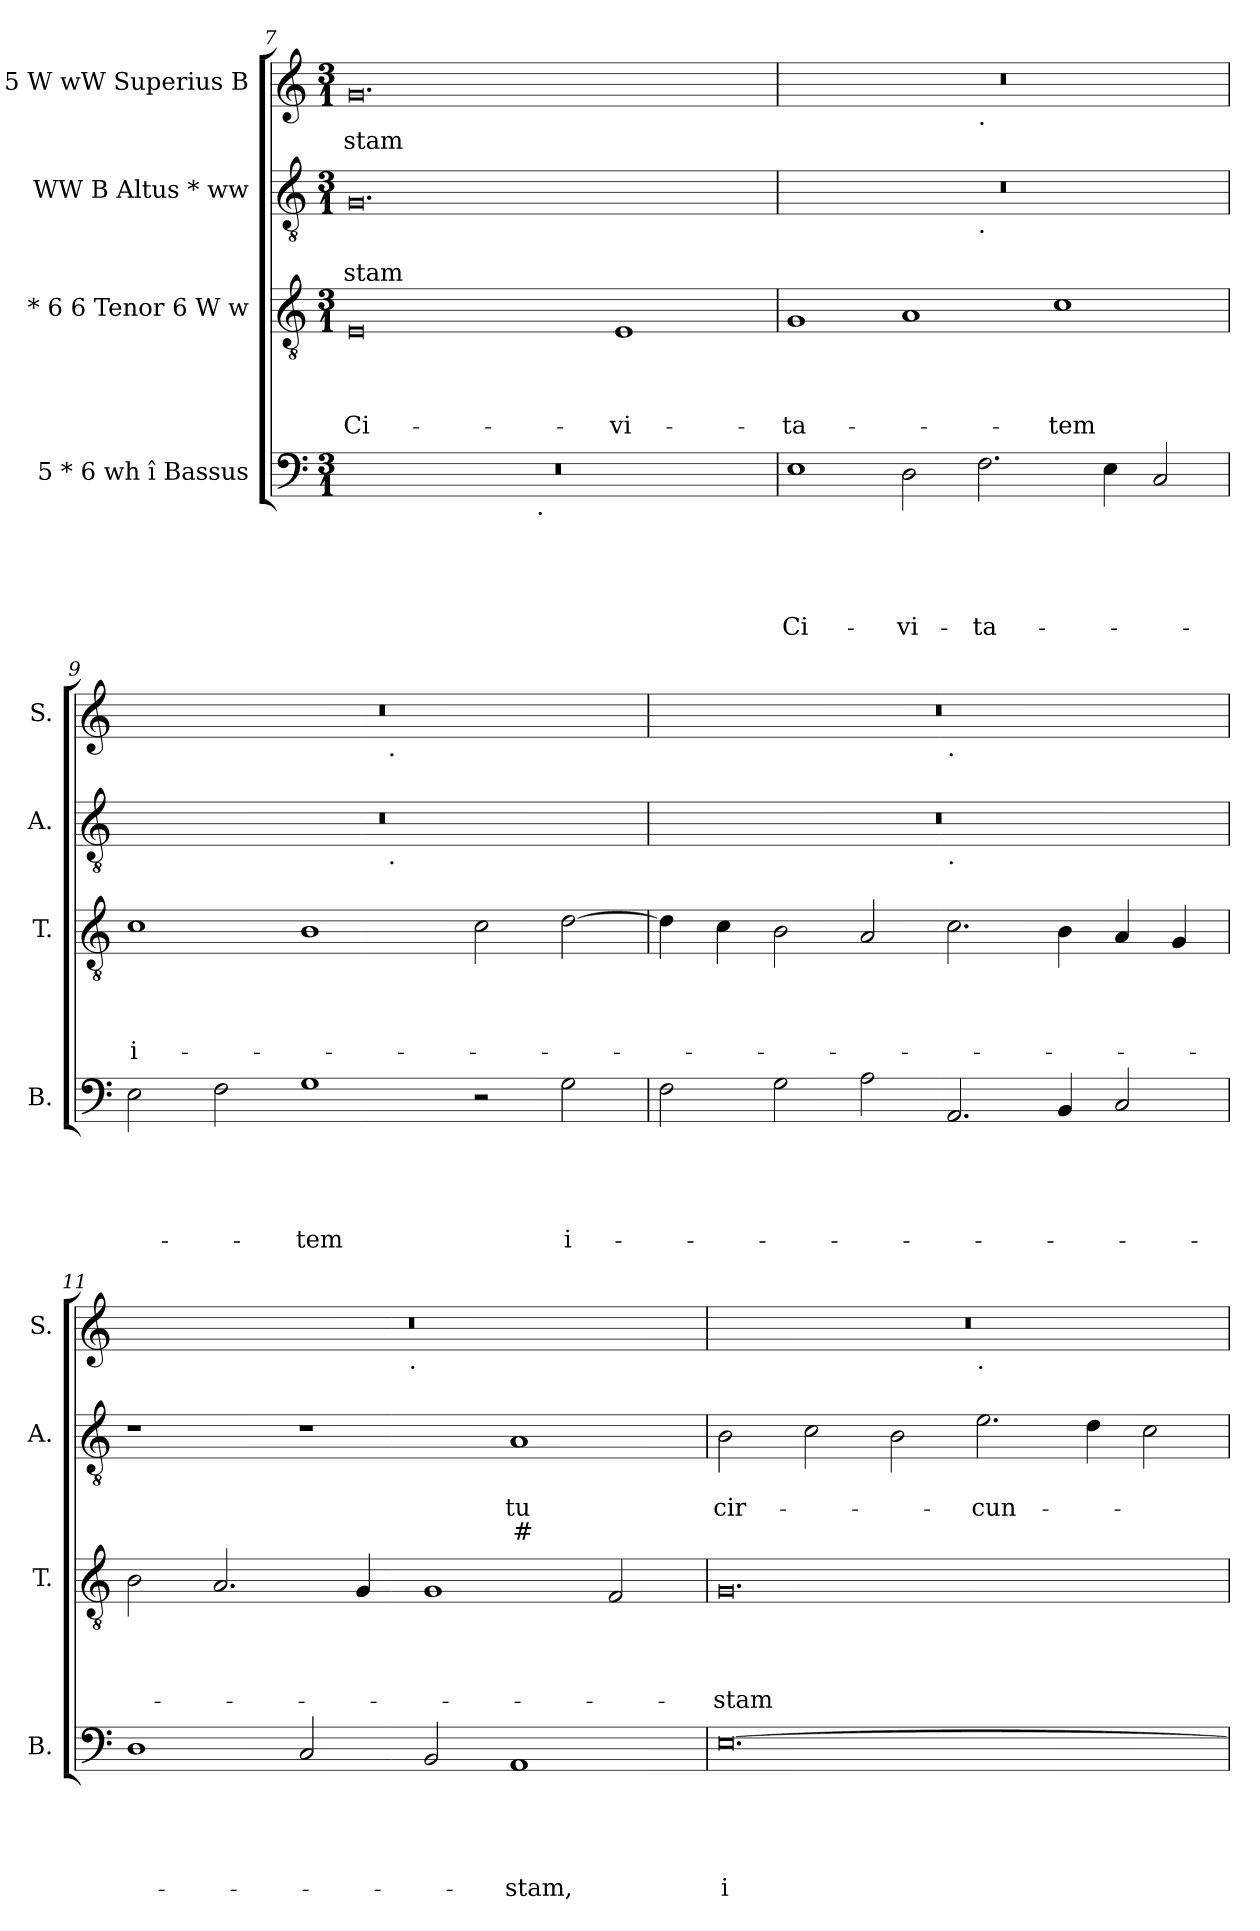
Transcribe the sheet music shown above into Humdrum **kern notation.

**kern	**text	**text	**text	**text	**text	**kern	**text	**text	**text	**text	**kern	**text	**text	**text	**kern	**text
*part4	*part4	*part4	*part4	*part4	*part4	*part3	*part3	*part3	*part3	*part3	*part2	*part2	*part2	*part2	*part1	*part1
*staff4	*staff4	*staff4	*staff4	*staff4	*staff4	*staff3	*staff3	*staff3	*staff3	*staff3	*staff2	*staff2	*staff2	*staff2	*staff1	*staff1
*I"5 * 6 wh î Bassus	*	*	*	*	*	*I"* 6 6 Tenor 6 W w	*	*	*	*	*I"WW B Altus * ww	*	*	*	*I"* 5 W wW Superius B	*
*I'B.	*	*	*	*	*	*I'T.	*	*	*	*	*I'A.	*	*	*	*I'S.	*
*clefF4	*	*	*	*	*	*clefGv2	*	*	*	*	*clefGv2	*	*	*	*clefG2	*
*k[]	*	*	*	*	*	*k[]	*	*	*	*	*k[]	*	*	*	*k[]	*
*C:	*	*	*	*	*	*C:	*	*	*	*	*C:	*	*	*	*C:	*
*M3/1	*	*	*	*	*	*M3/1	*	*	*	*	*M3/1	*	*	*	*M3/1	*
=7	=7	=7	=7	=7	=7	=7	=7	=7	=7	=7	=7	=7	=7	=7	=7	=7
!	!	!	!	!	!	!	!	!	!	!LO:LY:b	!	!	!LO:LY:b	!	!	!LO:LY:b
*^	*	*	*	*	*	*	*	*	*	*	*	*	*	*	*	*
0.r	1ryy	.	.	.	.	.	0E	.	.	.	Ci-	0.G	.	-stam	.	0.g	-stam
.	4...ryy	.	.	.	.	.	.	.	.	.	.	.	.	.	.	.	.
!	!LO:TX:b:t=.	!	!	!	!	!	!	!	!	!	!	!	!	!	!	!	!
.	1ryy	.	.	.	.	.	.	.	.	.	.	.	.	.	.	.	.
!	!	!	!	!	!	!	!	!	!	!	!LO:LY:b	!	!	!	!	!	!
.	.	.	.	.	.	.	1E	.	.	.	-vi-	.	.	.	.	.	.
.	2ryy	.	.	.	.	.	.	.	.	.	.	.	.	.	.	.	.
.	32ryy	.	.	.	.	.	.	.	.	.	.	.	.	.	.	.	.
!!LO:LB:g=z
=8	=8	=8	=8	=8	=8	=8	=8	=8	=8	=8	=8	=8	=8	=8	=8	=8	=8
!	!	!	!	!	!	!LO:LY:b	!	!	!	!	!LO:LY:b	!	!	!	!	!	!
*v	*v	*	*	*	*	*	*	*	*	*	*	*^	*	*	*	*^	*
1E	.	.	.	.	Ci-	1G	.	.	.	-ta-	0.r	1.ryy	.	.	.	0.r	1.ryy	.
!	!	!	!	!	!LO:LY:b	!	!	!	!	!	!	!	!	!	!	!	!	!
2D\	.	.	.	.	-vi-	1A	.	.	.	.	.	.	.	.	.	.	.	.
!	!	!	!	!	!	!	!	!	!	!	!	!	!	!	!	!	!LO:TX:b:t=.	!
!	!	!	!	!	!	!	!	!	!	!	!	!LO:TX:b:t=.	!	!	!	!	!	!
!	!	!	!	!	!LO:LY:b	!	!	!	!	!	!	!	!	!	!	!	!	!
2.F\	.	.	.	.	-ta-	.	.	.	.	.	.	1.ryy	.	.	.	.	1.ryy	.
!	!	!	!	!	!	!	!	!	!	!LO:LY:b	!	!	!	!	!	!	!	!
.	.	.	.	.	.	1c	.	.	.	-tem	.	.	.	.	.	.	.	.
4E\	.	.	.	.	.	.	.	.	.	.	.	.	.	.	.	.	.	.
2C/	.	.	.	.	.	.	.	.	.	.	.	.	.	.	.	.	.	.
=9	=9	=9	=9	=9	=9	=9	=9	=9	=9	=9	=9	=9	=9	=9	=9	=9	=9	=9
!	!	!	!	!	!	!	!	!	!	!LO:LY:b:rj	!	!	!	!	!	!	!	!
2E\	.	.	.	.	.	1c	.	.	.	i-	0.r	1.ryy	.	.	.	0.r	1.ryy	.
2F\	.	.	.	.	.	.	.	.	.	.	.	.	.	.	.	.	.	.
!	!	!	!	!	!LO:LY:b	!	!	!	!	!	!	!	!	!	!	!	!	!
1G	.	.	.	.	-tem	1B	.	.	.	.	.	.	.	.	.	.	.	.
!	!	!	!	!	!	!	!	!	!	!	!	!	!	!	!	!	!LO:TX:b:t=.	!
!	!	!	!	!	!	!	!	!	!	!	!	!LO:TX:b:t=.	!	!	!	!	!	!
.	.	.	.	.	.	.	.	.	.	.	.	1.ryy	.	.	.	.	1.ryy	.
2r	.	.	.	.	.	2c\	.	.	.	.	.	.	.	.	.	.	.	.
!	!	!	!	!	!LO:LY:b:rj	!	!	!	!	!	!	!	!	!	!	!	!	!
2G\	.	.	.	.	i-	[>2d\	.	.	.	.	.	.	.	.	.	.	.	.
=10	=10	=10	=10	=10	=10	=10	=10	=10	=10	=10	=10	=10	=10	=10	=10	=10	=10	=10
2F\	.	.	.	.	.	4d\]	.	.	.	.	0.r	1.ryy	.	.	.	0.r	1.ryy	.
.	.	.	.	.	.	4c\	.	.	.	.	.	.	.	.	.	.	.	.
2G\	.	.	.	.	.	2B\	.	.	.	.	.	.	.	.	.	.	.	.
2A\	.	.	.	.	.	2A/	.	.	.	.	.	.	.	.	.	.	.	.
!	!	!	!	!	!	!	!	!	!	!	!	!	!	!	!	!	!LO:TX:b:t=.	!
!	!	!	!	!	!	!	!	!	!	!	!	!LO:TX:b:t=.	!	!	!	!	!	!
2.AA/	.	.	.	.	.	2.c\	.	.	.	.	.	1.ryy	.	.	.	.	1.ryy	.
4BB/	.	.	.	.	.	4B\	.	.	.	.	.	.	.	.	.	.	.	.
2C/	.	.	.	.	.	4A/	.	.	.	.	.	.	.	.	.	.	.	.
.	.	.	.	.	.	4G/	.	.	.	.	.	.	.	.	.	.	.	.
*	*	*	*	*	*	*	*	*	*	*	*v	*v	*	*	*	*	*	*
=11	=11	=11	=11	=11	=11	=11	=11	=11	=11	=11	=11	=11	=11	=11	=11	=11	=11
1D	.	.	.	.	.	2B\	.	.	.	.	1r	.	.	.	0.r	1ryy	.
.	.	.	.	.	.	2.A/	.	.	.	.	.	.	.	.	.	.	.
2C/	.	.	.	.	.	.	.	.	.	.	1r	.	.	.	.	4...ryy	.
.	.	.	.	.	.	4G/	.	.	.	.	.	.	.	.	.	.	.
!	!	!	!	!	!	!	!	!	!	!	!	!	!	!	!	!LO:TX:b:t=.	!
.	.	.	.	.	.	.	.	.	.	.	.	.	.	.	.	1ryy	.
2BB/	.	.	.	.	.	1G	.	.	.	.	.	.	.	.	.	.	.
!	!	!	!	!	!LO:LY:b	!	!	!	!	!	!	!	!LO:LY:b	!LO:LY:b	!	!	!
1AA	.	.	.	.	-stam,	.	.	.	.	.	1A	.	tu	#	.	.	.
.	.	.	.	.	.	.	.	.	.	.	.	.	.	.	.	2ryy	.
.	.	.	.	.	.	2F/	.	.	.	.	.	.	.	.	.	.	.
.	.	.	.	.	.	.	.	.	.	.	.	.	.	.	.	32ryy	.
!!LO:LB:g=z	!!
=12	=12	=12	=12	=12	=12	=12	=12	=12	=12	=12	=12	=12	=12	=12	=12	=12	=12
!	!	!	!	!	!LO:LY:b:rj	!	!	!	!	!LO:LY:b	!	!	!LO:LY:b	!	!	!	!
[>0.E	.	.	.	.	i-	0.G	.	.	.	-stam	2B\	.	cir-	.	0.r	1.ryy	.
.	.	.	.	.	.	.	.	.	.	.	2c\	.	.	.	.	.	.
.	.	.	.	.	.	.	.	.	.	.	2B\	.	.	.	.	.	.
!	!	!	!	!	!	!	!	!	!	!	!	!	!	!	!	!LO:TX:b:t=.	!
!	!	!	!	!	!	!	!	!	!	!	!	!	!LO:LY:b	!	!	!	!
.	.	.	.	.	.	.	.	.	.	.	2.e\	.	-cun-	.	.	1.ryy	.
.	.	.	.	.	.	.	.	.	.	.	4d\	.	.	.	.	.	.
.	.	.	.	.	.	.	.	.	.	.	2c\	.	.	.	.	.	.
*	*	*	*	*	*	*	*	*	*	*	*	*	*	*	*v	*v	*
=	=	=	=	=	=	=	=	=	=	=	=	=	=	=	=	=
*-	*-	*-	*-	*-	*-	*-	*-	*-	*-	*-	*-	*-	*-	*-	*-	*-
